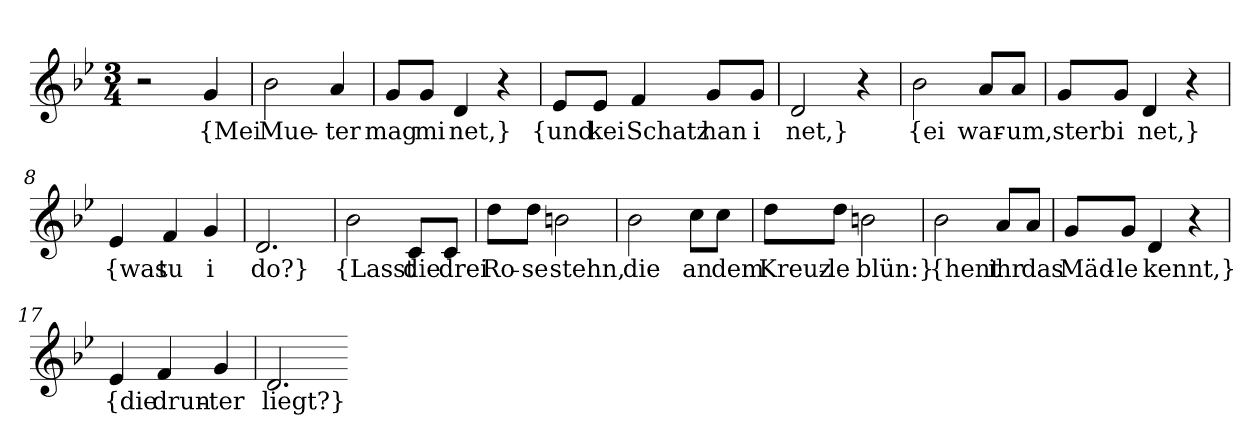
**kern	**text
*part1	*part1
*staff1	*staff1
*clefG2	*
*k[b-e-]	*
*M3/4	*
=1	=1
2r	.
4g	{Mei
=2	=2
2b-	Mue-
4a	-ter
=3	=3
8g/L	mag
8g/J	mi
4d	net,}
4r	.
=4	=4
8e-/L	{und
8e-/J	kei
4f	Schatz
8g/L	han
8g/J	i
=5	=5
2d	net,}
4r	.
=6	=6
2b-	{ei
8a/L	war-
8a/J	-um,
=7	=7
8g/L	sterb
8g/J	i
4d	net,}
4r	.
=8	=8
4e-	{was
4f	tu
4g	i
=9	=9
2.d	do?}
=11	=11
2b-	{Lasst
8c/L	die
8c/J	drei
=12	=12
8dd\L	Ro-
8dd\J	-se
2bn	stehn,
=13	=13
2b-	die
8cc\L	an
8cc\J	dem
=14	=14
8dd\L	Kreuz-
8dd\J	-le
2bn	blün:}
=15	=15
2b-	{hent
8a/L	ihr
8a/J	das
=16	=16
8g/L	Mäd-
8g/J	-le
4d	kennt,}
4r	.
=17	=17
4e-	{die
4f	drun-
4g	-ter
=18	=18
2.d	liegt?}
=-	=-
*-	*-
